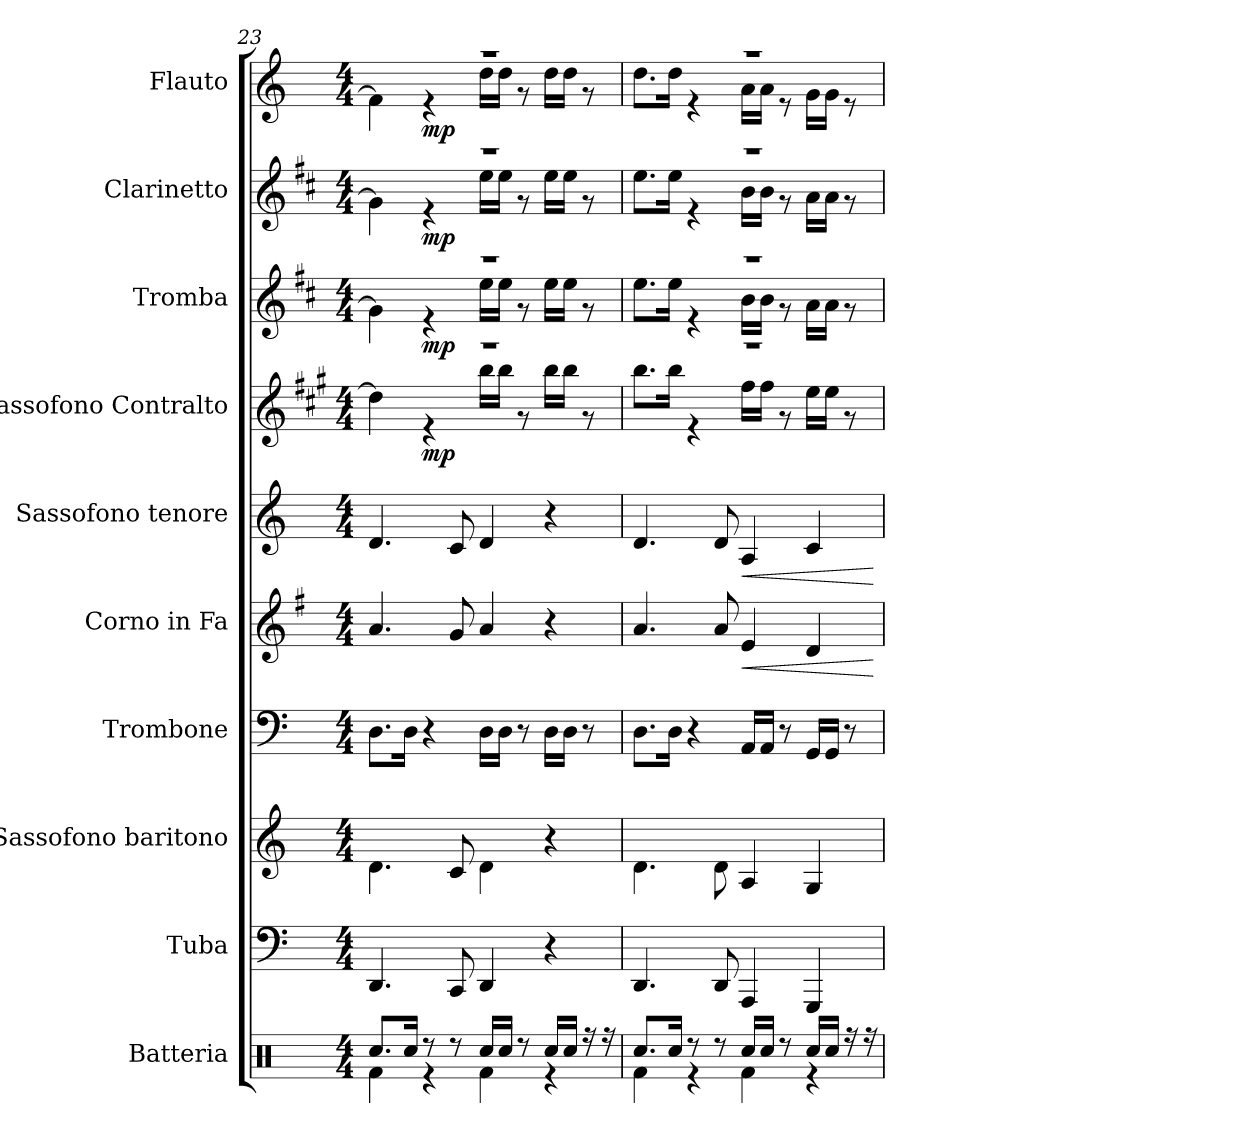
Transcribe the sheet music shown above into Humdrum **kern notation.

**kern	**kern	**kern	**kern	**kern	**dynam	**kern	**dynam	**kern	**dynam	**kern	**dynam	**kern	**dynam	**kern	**dynam
*part10	*part9	*part8	*part7	*part6	*part6	*part5	*part5	*part4	*part4	*part3	*part3	*part2	*part2	*part1	*part1
*staff10	*staff9	*staff8	*staff7	*staff6	*staff6	*staff5	*staff5	*staff4	*staff4	*staff3	*staff3	*staff2	*staff2	*staff1	*staff1
*I"Batteria	*I"Tuba	*I"Sassofono baritono	*I"Trombone	*I"Corno in Fa	*	*I"Sassofono tenore	*	*I"Sassofono Contralto	*	*I"Tromba	*	*I"Clarinetto	*	*I"Flauto	*
*I'Batt.	*I'Tba.	*	*I'Trb.	*I'Cor. Fa	*	*	*	*I'Alto	*	*I'Tr.	*	*I'Cl.	*	*I'Fl.	*
*clefX	*clefF4	*clefG2	*clefF4	*clefG2	*	*clefG2	*	*clefG2	*	*clefG2	*	*clefG2	*	*clefG2	*
*	*	*ITrd12c21	*	*ITrd4c7	*	*ITrd8c14	*	*ITrd5c9	*	*ITrd1c2	*	*ITrd1c2	*	*	*
*k[]	*k[]	*k[]	*k[]	*k[]	*	*k[]	*	*k[]	*	*k[]	*	*k[]	*	*k[]	*
*M4/4	*M4/4	*M4/4	*M4/4	*M4/4	*	*M4/4	*	*M4/4	*	*M4/4	*	*M4/4	*	*M4/4	*
=23	=23	=23	=23	=23	=23	=23	=23	=23	=23	=23	=23	=23	=23	=23	=23
*^	*	*	*	*	*	*	*	*^	*	*^	*	*^	*	*^	*
8.Rcc/L	4Rf\	4.DD/	4.D\	8.D\L	4.d/	.	4.D/	.	1r	4f\]	.	1r	4f\]	.	1r	4f\]	.	1r	4f\]	.
16Rcc/Jk	.	.	.	16D\Jk	.	.	.	.	.	.	.	.	.	.	.	.	.	.	.	.
!	!	!	!	!	!	!	!	!	!	!	!LO:DY:b	!	!	!LO:DY:b	!	!	!LO:DY:b	!	!	!LO:DY:b
8r	4r	.	.	4r	.	.	.	.	.	4r	mp	.	4r	mp	.	4r	mp	.	4r	mp
8r	.	8CC/	8C/	.	8c/	.	8C/	.	.	.	.	.	.	.	.	.	.	.	.	.
16Rcc/LL	4Rf\	4DD/	4D\	16D\LL	4d/	.	4D/	.	.	16dd\LL	.	.	16dd\LL	.	.	16dd\LL	.	.	16dd\LL	.
16Rcc/JJ	.	.	.	16D\JJ	.	.	.	.	.	16dd\JJ	.	.	16dd\JJ	.	.	16dd\JJ	.	.	16dd\JJ	.
8r	.	.	.	8r	.	.	.	.	.	8r	.	.	8r	.	.	8r	.	.	8r	.
16Rcc/LL	4r	4r	4r	16D\LL	4r	.	4r	.	.	16dd\LL	.	.	16dd\LL	.	.	16dd\LL	.	.	16dd\LL	.
16Rcc/JJ	.	.	.	16D\JJ	.	.	.	.	.	16dd\JJ	.	.	16dd\JJ	.	.	16dd\JJ	.	.	16dd\JJ	.
16r	.	.	.	8r	.	.	.	.	.	8r	.	.	8r	.	.	8r	.	.	8r	.
16r	.	.	.	.	.	.	.	.	.	.	.	.	.	.	.	.	.	.	.	.
=24	=24	=24	=24	=24	=24	=24	=24	=24	=24	=24	=24	=24	=24	=24	=24	=24	=24	=24	=24	=24
8.Rcc/L	4Rf\	4.DD/	4.D\	8.D\L	4.d/	.	4.D/	.	1r	8.dd\L	.	1r	8.dd\L	.	1r	8.dd\L	.	1r	8.dd\L	.
16Rcc/Jk	.	.	.	16D\Jk	.	.	.	.	.	16dd\Jk	.	.	16dd\Jk	.	.	16dd\Jk	.	.	16dd\Jk	.
8r	4r	.	.	4r	.	.	.	.	.	4r	.	.	4r	.	.	4r	.	.	4r	.
8r	.	8DD/	8D\	.	8d/	.	8D/	.	.	.	.	.	.	.	.	.	.	.	.	.
!	!	!	!	!	!	!LO:HP:b	!	!LO:HP:b	!	!	!	!	!	!	!	!	!	!	!	!
16Rcc/LL	4Rf\	4AAA/	4AA/	16AA/LL	4A/	<	4AA/	<	.	16a\LL	.	.	16a\LL	.	.	16a\LL	.	.	16a\LL	.
16Rcc/JJ	.	.	.	16AA/JJ	.	.	.	.	.	16a\JJ	.	.	16a\JJ	.	.	16a\JJ	.	.	16a\JJ	.
8r	.	.	.	8r	.	.	.	.	.	8r	.	.	8r	.	.	8r	.	.	8r	.
16Rcc/LL	4r	4GGG/	4GG/	16GG/LL	4G/	.	4C/	.	.	16g\LL	.	.	16g\LL	.	.	16g\LL	.	.	16g\LL	.
16Rcc/JJ	.	.	.	16GG/JJ	.	.	.	.	.	16g\JJ	.	.	16g\JJ	.	.	16g\JJ	.	.	16g\JJ	.
16r	.	.	.	8r	.	.	.	.	.	8r	.	.	8r	.	.	8r	.	.	8r	.
16r	.	.	.	.	.	.	.	.	.	.	.	.	.	.	.	.	.	.	.	.
*	*	*	*	*	*	*	*	*	*v	*v	*	*	*	*	*v	*v	*	*v	*v	*
*v	*v	*	*	*	*	*	*	*	*	*	*v	*v	*	*	*	*	*
.	.	.	.	.	[	.	[	.	.	.	.	.	.	.	.
=	=	=	=	=	=	=	=	=	=	=	=	=	=	=	=
*-	*-	*-	*-	*-	*-	*-	*-	*-	*-	*-	*-	*-	*-	*-	*-
